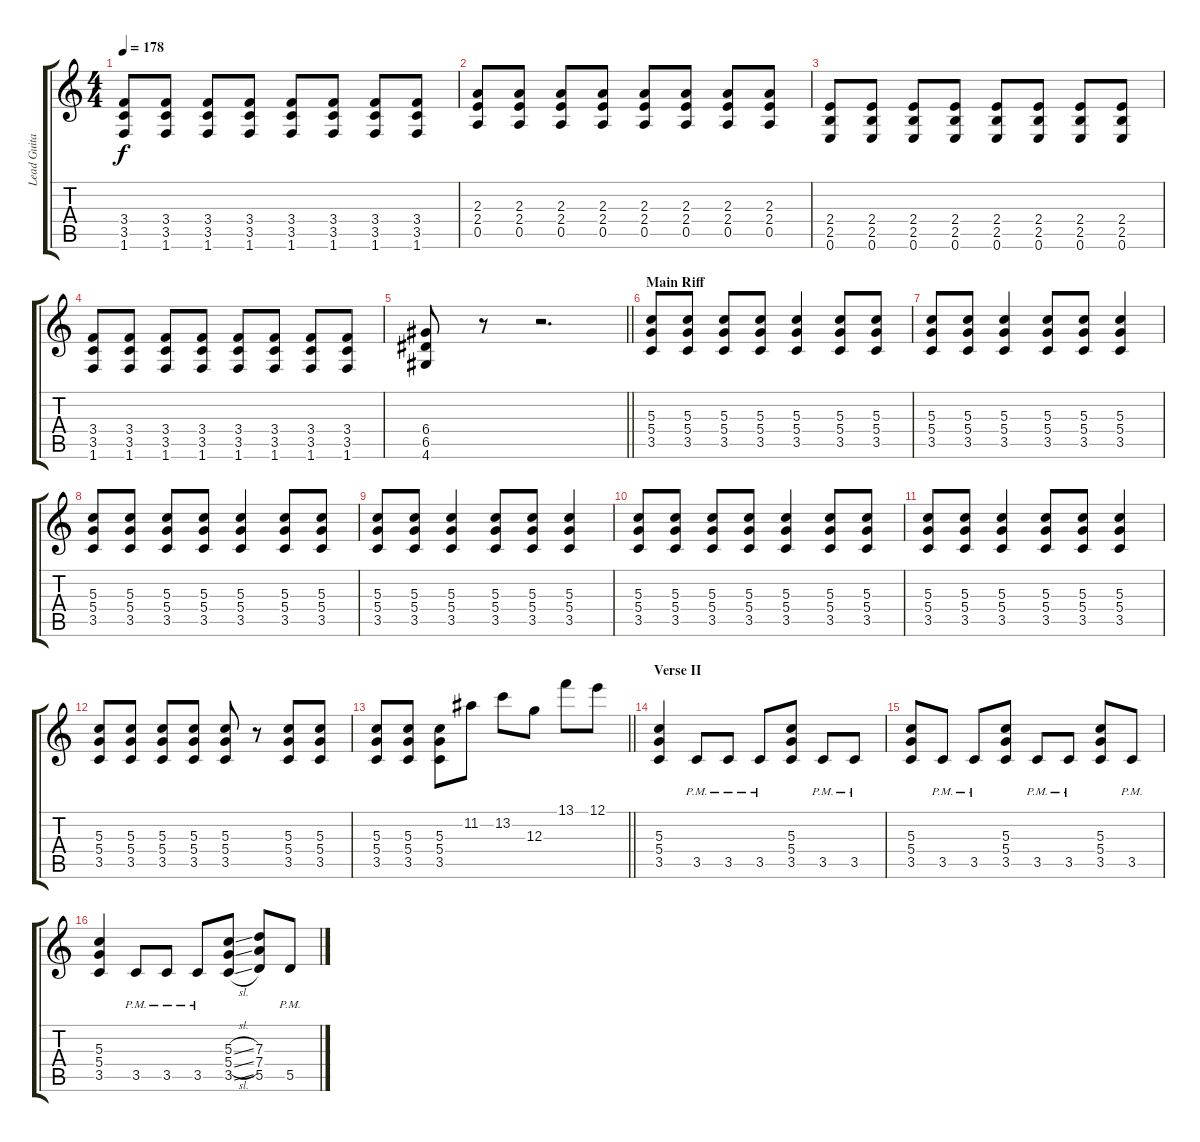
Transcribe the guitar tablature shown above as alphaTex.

\track ("Lead Guitar II" "Lead Guita") {instrument overdrivenguitar}
\staff {score tabs}
\tuning (E4 B3 G3 D3 A2 E2) {hide}
\ts (4 4)
\tempo 178
\clef g2
\ks c
(3.4 3.5 1.6).8{dy f} (3.4 3.5 1.6).8 (3.4 3.5 1.6).8 (3.4 3.5 1.6).8 (3.4 3.5 1.6).8 (3.4 3.5 1.6).8 (3.4 3.5 1.6).8 (3.4 3.5 1.6).8 |
(2.3 2.4 0.5).8 (2.3 2.4 0.5).8 (2.3 2.4 0.5).8 (2.3 2.4 0.5).8 (2.3 2.4 0.5).8 (2.3 2.4 0.5).8 (2.3 2.4 0.5).8 (2.3 2.4 0.5).8 |
(2.4 2.5 0.6).8 (2.4 2.5 0.6).8 (2.4 2.5 0.6).8 (2.4 2.5 0.6).8 (2.4 2.5 0.6).8 (2.4 2.5 0.6).8 (2.4 2.5 0.6).8 (2.4 2.5 0.6).8 |
(3.4 3.5 1.6).8 (3.4 3.5 1.6).8 (3.4 3.5 1.6).8 (3.4 3.5 1.6).8 (3.4 3.5 1.6).8 (3.4 3.5 1.6).8 (3.4 3.5 1.6).8 (3.4 3.5 1.6).8 |
\barLineRight lightlight
(6.4 6.5 4.6).8 r.8 r.2{d} |
\section ("" "Main Riff")
(5.3 5.4 3.5).8 (5.3 5.4 3.5).8 (5.3 5.4 3.5).8 (5.3 5.4 3.5).8 (5.3 5.4 3.5).4 (5.3 5.4 3.5).8 (5.3 5.4 3.5).8 |
(5.3 5.4 3.5).8 (5.3 5.4 3.5).8 (5.3 5.4 3.5).4 (5.3 5.4 3.5).8 (5.3 5.4 3.5).8 (5.3 5.4 3.5).4 |
(5.3 5.4 3.5).8 (5.3 5.4 3.5).8 (5.3 5.4 3.5).8 (5.3 5.4 3.5).8 (5.3 5.4 3.5).4 (5.3 5.4 3.5).8 (5.3 5.4 3.5).8 |
(5.3 5.4 3.5).8 (5.3 5.4 3.5).8 (5.3 5.4 3.5).4 (5.3 5.4 3.5).8 (5.3 5.4 3.5).8 (5.3 5.4 3.5).4 |
(5.3 5.4 3.5).8 (5.3 5.4 3.5).8 (5.3 5.4 3.5).8 (5.3 5.4 3.5).8 (5.3 5.4 3.5).4 (5.3 5.4 3.5).8 (5.3 5.4 3.5).8 |
(5.3 5.4 3.5).8 (5.3 5.4 3.5).8 (5.3 5.4 3.5).4 (5.3 5.4 3.5).8 (5.3 5.4 3.5).8 (5.3 5.4 3.5).4 |
(5.3 5.4 3.5).8 (5.3 5.4 3.5).8 (5.3 5.4 3.5).8 (5.3 5.4 3.5).8 (5.3 5.4 3.5).8 r.8 (5.3 5.4 3.5).8 (5.3 5.4 3.5).8 |
\barLineRight lightlight
(5.3 5.4 3.5).8 (5.3 5.4 3.5).8 (5.3 5.4 3.5).8 11.2.8 13.2.8 12.3.8 13.1.8 12.1.8 |
\section ("" "Verse II")
(5.3 5.4 3.5).4 3.5{pm}.8 3.5{pm}.8 3.5{pm}.8 (5.3 5.4 3.5).8 3.5{pm}.8 3.5{pm}.8 |
(5.3 5.4 3.5).8 3.5{pm}.8 3.5{pm}.8 (5.3 5.4 3.5).8 3.5{pm}.8 3.5{pm}.8 (5.3 5.4 3.5).8 3.5{pm}.8 |
(5.3 5.4 3.5).4 3.5{pm}.8 3.5{pm}.8 3.5{pm}.8 (5.3{sl} 5.4{sl} 3.5{sl}).8 (7.3 7.4 5.5).8 5.5{pm}.8
